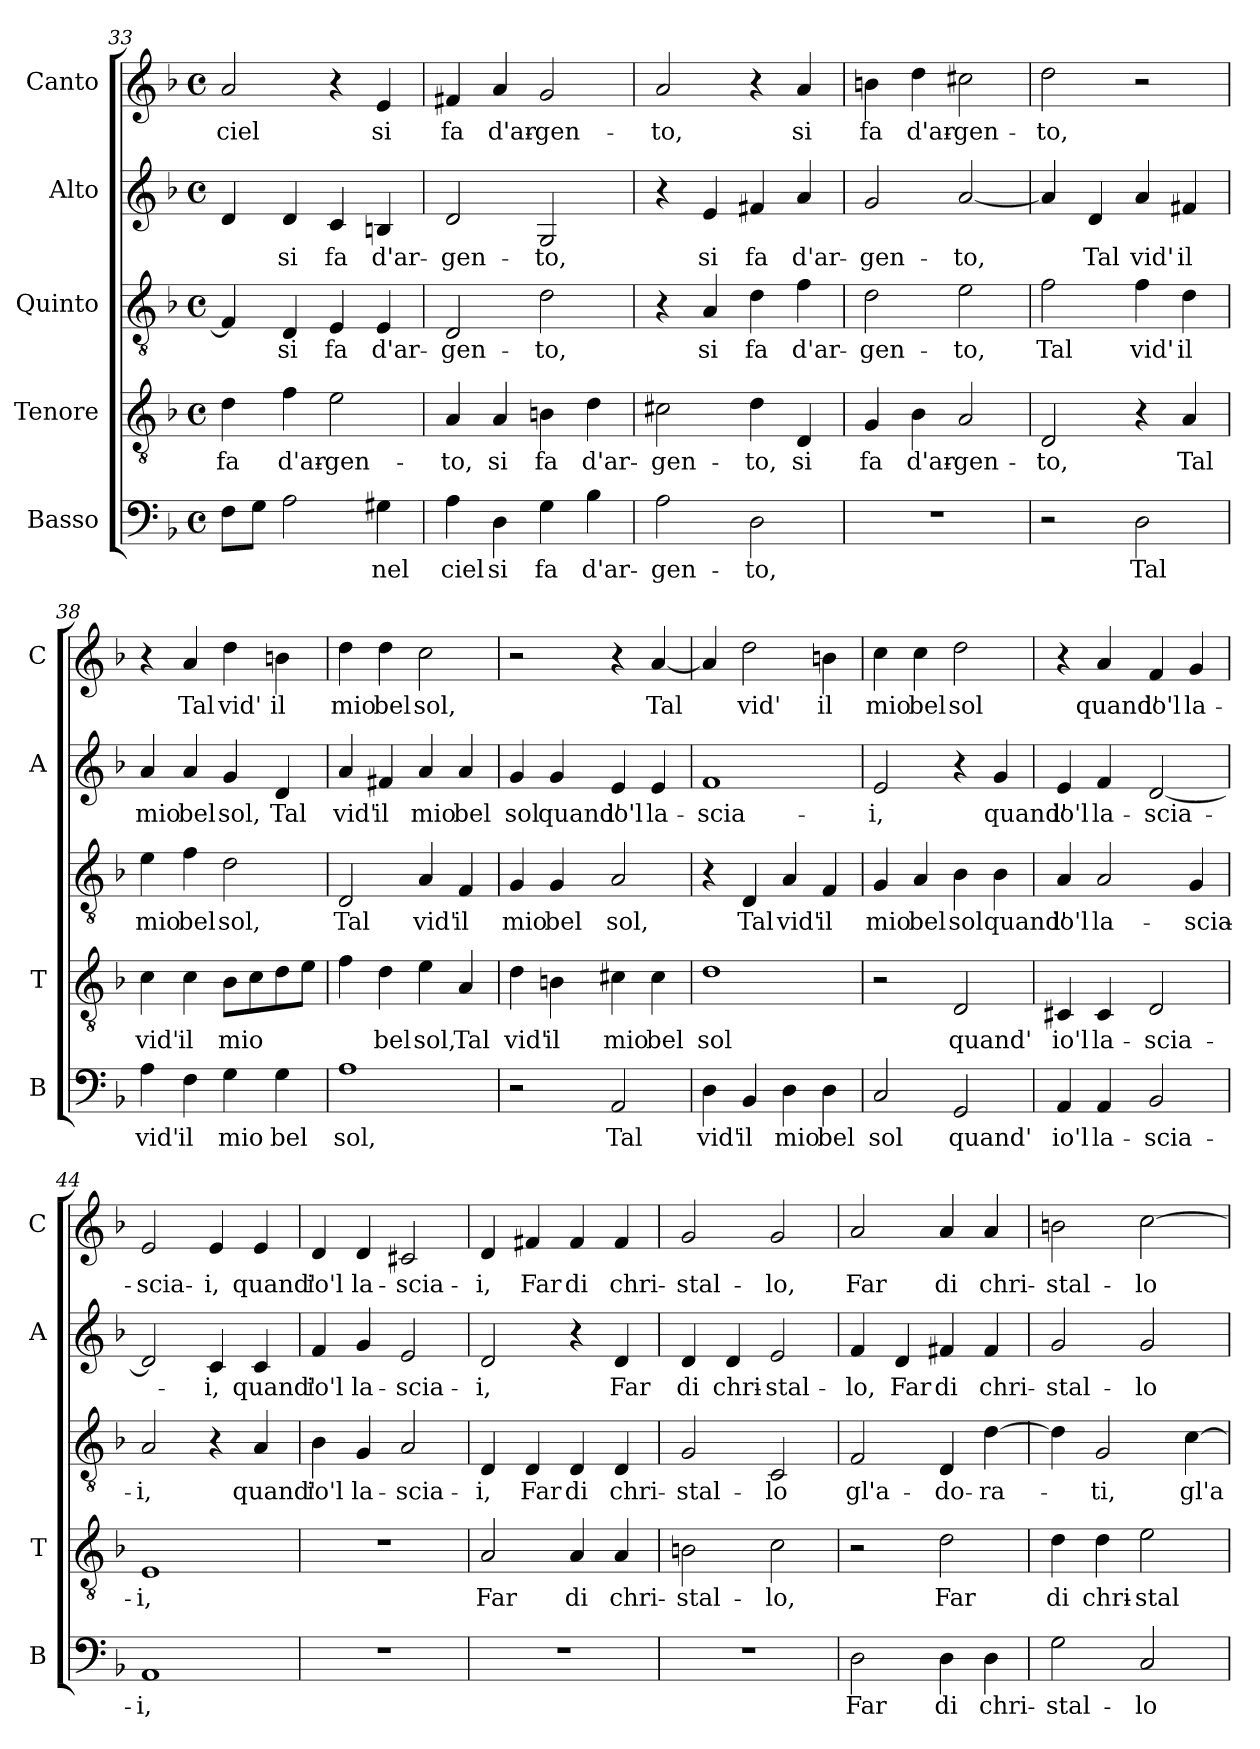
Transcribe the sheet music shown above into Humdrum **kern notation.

**kern	**text	**kern	**text	**kern	**text	**kern	**text	**kern	**text
*part5	*part5	*part4	*part4	*part3	*part3	*part2	*part2	*part1	*part1
*staff5	*staff5	*staff4	*staff4	*staff3	*staff3	*staff2	*staff2	*staff1	*staff1
*I"Basso	*	*I"Tenore	*	*I"Quinto	*	*I"Alto	*	*I"Canto	*
*I'B	*	*I'T	*	*	*	*I'A	*	*I'C	*
*clefF4	*	*clefGv2	*	*clefGv2	*	*clefG2	*	*clefG2	*
*k[b-]	*	*k[b-]	*	*k[b-]	*	*k[b-]	*	*k[b-]	*
*F:	*	*F:	*	*F:	*	*F:	*	*F:	*
*M4/4	*	*M4/4	*	*M4/4	*	*M4/4	*	*M4/4	*
*met(c)	*	*met(c)	*	*met(c)	*	*met(c)	*	*met(c)	*
=33	=33	=33	=33	=33	=33	=33	=33	=33	=33
!	!	!	!LO:LY:b	!	!	!	!	!	!LO:LY:b
8F\L	.	4d\	fa	4F/]	.	4d/	.	2a/	ciel
8G\J	.	.	.	.	.	.	.	.	.
!	!	!	!LO:LY:b	!	!LO:LY:b	!	!LO:LY:b	!	!
2A\	.	4f\	d'ar-	4D/	si	4d/	si	.	.
!	!	!	!LO:LY:b	!	!LO:LY:b	!	!LO:LY:b	!	!
.	.	2e\	-gen-	4E/	fa	4c/	fa	4r	.
!	!LO:LY:b	!	!	!	!LO:LY:b	!	!LO:LY:b	!	!LO:LY:b
4G#X\	nel	.	.	4E/	d'ar-	4Bn/	d'ar-	4e/	si
=34	=34	=34	=34	=34	=34	=34	=34	=34	=34
!	!LO:LY:b	!	!LO:LY:b	!	!LO:LY:b	!	!LO:LY:b	!	!LO:LY:b
4A\	ciel	4A/	-to,	2D/	-gen-	2d/	-gen-	4f#X/	fa
!	!LO:LY:b	!	!LO:LY:b	!	!	!	!	!	!LO:LY:b
4D\	si	4A/	si	.	.	.	.	4a/	d'ar-
!	!LO:LY:b	!	!LO:LY:b	!	!LO:LY:b	!	!LO:LY:b	!	!LO:LY:b
4G\	fa	4Bn\	fa	2d\	-to,	2G/	-to,	2g/	-gen-
!	!LO:LY:b	!	!LO:LY:b	!	!	!	!	!	!
4B-\	d'ar-	4d\	d'ar-	.	.	.	.	.	.
!!LO:LB:g=z
=35	=35	=35	=35	=35	=35	=35	=35	=35	=35
!	!LO:LY:b	!	!LO:LY:b	!	!	!	!	!	!LO:LY:b
2A\	-gen-	2c#X\	-gen-	4r	.	4r	.	2a/	-to,
!	!	!	!	!	!LO:LY:b	!	!LO:LY:b	!	!
.	.	.	.	4A/	si	4e/	si	.	.
!	!LO:LY:b	!	!LO:LY:b	!	!LO:LY:b	!	!LO:LY:b	!	!
2D\	-to,	4d\	-to,	4d\	fa	4f#X/	fa	4r	.
!	!	!	!LO:LY:b	!	!LO:LY:b	!	!LO:LY:b	!	!LO:LY:b
.	.	4D/	si	4f\	d'ar-	4a/	d'ar-	4a/	si
=36	=36	=36	=36	=36	=36	=36	=36	=36	=36
!	!	!	!LO:LY:b	!	!LO:LY:b	!	!LO:LY:b	!	!LO:LY:b
1r	.	4G/	fa	2d\	-gen-	2g/	-gen-	4bn\	fa
!	!	!	!LO:LY:b	!	!	!	!	!	!LO:LY:b
.	.	4B-\	d'ar-	.	.	.	.	4dd\	d'ar-
!	!	!	!LO:LY:b	!	!LO:LY:b	!	!LO:LY:b	!	!LO:LY:b
.	.	2A/	-gen-	2e\	-to,	[2a/	-to,	2cc#X\	-gen-
=37	=37	=37	=37	=37	=37	=37	=37	=37	=37
!	!	!	!LO:LY:b	!	!LO:LY:b	!	!	!	!LO:LY:b
2r	.	2D/	-to,	2f\	Tal	4a/]	.	2dd\	-to,
!	!	!	!	!	!	!	!LO:LY:b	!	!
.	.	.	.	.	.	4d/	Tal	.	.
!	!LO:LY:b	!	!	!	!LO:LY:b	!	!LO:LY:b	!	!
2D\	Tal	4r	.	4f\	vid'	4a/	vid'	2r	.
!	!	!	!LO:LY:b	!	!LO:LY:b	!	!LO:LY:b	!	!
.	.	4A/	Tal	4d\	il	4f#X/	il	.	.
=38	=38	=38	=38	=38	=38	=38	=38	=38	=38
!	!LO:LY:b	!	!LO:LY:b	!	!LO:LY:b	!	!LO:LY:b	!	!
4A\	vid'	4c\	vid'	4e\	mio	4a/	mio	4r	.
!	!LO:LY:b	!	!LO:LY:b	!	!LO:LY:b	!	!LO:LY:b	!	!LO:LY:b
4F\	il	4c\	il	4f\	bel	4a/	bel	4a/	Tal
!	!LO:LY:b	!	!LO:LY:b	!	!LO:LY:b	!	!LO:LY:b	!	!LO:LY:b
4G\	mio	8B-\L	mio	2d\	sol,	4g/	sol,	4dd\	vid'
.	.	8c\	.	.	.	.	.	.	.
!	!LO:LY:b	!	!	!	!	!	!LO:LY:b	!	!LO:LY:b
4G\	bel	8d\	.	.	.	4d/	Tal	4bn\	il
.	.	8e\J	.	.	.	.	.	.	.
=39	=39	=39	=39	=39	=39	=39	=39	=39	=39
!	!LO:LY:b	!	!	!	!LO:LY:b	!	!LO:LY:b	!	!LO:LY:b
1A	sol,	4f\	.	2D/	Tal	4a/	vid'	4dd\	mio
!	!	!	!LO:LY:b	!	!	!	!LO:LY:b	!	!LO:LY:b
.	.	4d\	bel	.	.	4f#X/	il	4dd\	bel
!	!	!	!LO:LY:b	!	!LO:LY:b	!	!LO:LY:b	!	!LO:LY:b
.	.	4e\	sol,	4A/	vid'	4a/	mio	2cc\	sol,
!	!	!	!LO:LY:b	!	!LO:LY:b	!	!LO:LY:b	!	!
.	.	4A/	Tal	4F/	il	4a/	bel	.	.
=40	=40	=40	=40	=40	=40	=40	=40	=40	=40
!	!	!	!LO:LY:b	!	!LO:LY:b	!	!LO:LY:b	!	!
2r	.	4d\	vid'	4G/	mio	4g/	sol	2r	.
!	!	!	!LO:LY:b	!	!LO:LY:b	!	!LO:LY:b	!	!
.	.	4Bn\	il	4G/	bel	4g/	quand'	.	.
!	!LO:LY:b	!	!LO:LY:b	!	!LO:LY:b	!	!LO:LY:b	!	!
2AA/	Tal	4c#X\	mio	2A/	sol,	4e/	io'l	4r	.
!	!	!	!LO:LY:b	!	!	!	!LO:LY:b	!	!LO:LY:b
.	.	4c#\	bel	.	.	4e/	la-	[4a/	Tal
=41	=41	=41	=41	=41	=41	=41	=41	=41	=41
!	!LO:LY:b	!	!LO:LY:b	!	!	!	!LO:LY:b	!	!
4D\	vid'	1d	sol	4r	.	1f	-scia-	4a/]	.
!	!LO:LY:b	!	!	!	!LO:LY:b	!	!	!	!LO:LY:b
4BB-/	il	.	.	4D/	Tal	.	.	2dd\	vid'
!	!LO:LY:b	!	!	!	!LO:LY:b	!	!	!	!
4D\	mio	.	.	4A/	vid'	.	.	.	.
!	!LO:LY:b	!	!	!	!LO:LY:b	!	!	!	!LO:LY:b
4D\	bel	.	.	4F/	il	.	.	4bn\	il
!!LO:PB:g=z
=42	=42	=42	=42	=42	=42	=42	=42	=42	=42
!	!LO:LY:b	!	!	!	!LO:LY:b	!	!LO:LY:b	!	!LO:LY:b
2C/	sol	2r	.	4G/	mio	2e/	-i,	4cc\	mio
!	!	!	!	!	!LO:LY:b	!	!	!	!LO:LY:b
.	.	.	.	4A/	bel	.	.	4cc\	bel
!	!LO:LY:b	!	!LO:LY:b	!	!LO:LY:b	!	!	!	!LO:LY:b
2GG/	quand'	2D/	quand'	4B-\	sol	4r	.	2dd\	sol
!	!	!	!	!	!LO:LY:b	!	!LO:LY:b	!	!
.	.	.	.	4B-\	quand'	4g/	quand'	.	.
=43	=43	=43	=43	=43	=43	=43	=43	=43	=43
!	!LO:LY:b	!	!LO:LY:b	!	!LO:LY:b	!	!LO:LY:b	!	!
4AA/	io'l	4C#X/	io'l	4A/	io'l	4e/	io'l	4r	.
!	!LO:LY:b	!	!LO:LY:b	!	!LO:LY:b	!	!LO:LY:b	!	!LO:LY:b
4AA/	la-	4C#/	la-	2A/	la-	4f/	la-	4a/	quand'
!	!LO:LY:b	!	!LO:LY:b	!	!	!	!LO:LY:b	!	!LO:LY:b
2BB-/	-scia-	2D/	-scia-	.	.	[2d/	-scia-	4f/	io'l
!	!	!	!	!	!LO:LY:b	!	!	!	!LO:LY:b
.	.	.	.	4G/	-scia-	.	.	4g/	la-
=44	=44	=44	=44	=44	=44	=44	=44	=44	=44
!	!LO:LY:b	!	!LO:LY:b	!	!LO:LY:b	!	!	!	!LO:LY:b
1AA	-i,	1E	-i,	2A/	-i,	2d/]	.	2e/	-scia-
!	!	!	!	!	!	!	!LO:LY:b	!	!LO:LY:b
.	.	.	.	4r	.	4c/	-i,	4e/	-i,
!	!	!	!	!	!LO:LY:b	!	!LO:LY:b	!	!LO:LY:b
.	.	.	.	4A/	quand'	4c/	quand'	4e/	quand'
=45	=45	=45	=45	=45	=45	=45	=45	=45	=45
!	!	!	!	!	!LO:LY:b	!	!LO:LY:b	!	!LO:LY:b
1r	.	1r	.	4B-\	io'l	4f/	io'l	4d/	io'l
!	!	!	!	!	!LO:LY:b	!	!LO:LY:b	!	!LO:LY:b
.	.	.	.	4G/	la-	4g/	la-	4d/	la-
!	!	!	!	!	!LO:LY:b	!	!LO:LY:b	!	!LO:LY:b
.	.	.	.	2A/	-scia-	2e/	-scia-	2c#X/	-scia-
=46	=46	=46	=46	=46	=46	=46	=46	=46	=46
!	!	!	!LO:LY:b	!	!LO:LY:b	!	!LO:LY:b	!	!LO:LY:b
1r	.	2A/	Far	4D/	-i,	2d/	-i,	4d/	-i,
!	!	!	!	!	!LO:LY:b	!	!	!	!LO:LY:b
.	.	.	.	4D/	Far	.	.	4f#X/	Far
!	!	!	!LO:LY:b	!	!LO:LY:b	!	!	!	!LO:LY:b
.	.	4A/	di	4D/	di	4r	.	4f#/	di
!	!	!	!LO:LY:b	!	!LO:LY:b	!	!LO:LY:b	!	!LO:LY:b
.	.	4A/	chri-	4D/	chri-	4d/	Far	4f#/	chri-
=47	=47	=47	=47	=47	=47	=47	=47	=47	=47
!	!	!	!LO:LY:b	!	!LO:LY:b	!	!LO:LY:b	!	!LO:LY:b
1r	.	2Bn\	-stal-	2G/	-stal-	4d/	di	2g/	-stal-
!	!	!	!	!	!	!	!LO:LY:b	!	!
.	.	.	.	.	.	4d/	chri-	.	.
!	!	!	!LO:LY:b	!	!LO:LY:b	!	!LO:LY:b	!	!LO:LY:b
.	.	2c\	-lo,	2C/	-lo	2e/	-stal-	2g/	-lo,
=48	=48	=48	=48	=48	=48	=48	=48	=48	=48
!	!LO:LY:b	!	!	!	!LO:LY:b	!	!LO:LY:b	!	!LO:LY:b
2D\	Far	2r	.	2F/	gl'a-	4f/	-lo,	2a/	Far
!	!	!	!	!	!	!	!LO:LY:b	!	!
.	.	.	.	.	.	4d/	Far	.	.
!	!LO:LY:b	!	!LO:LY:b	!	!LO:LY:b	!	!LO:LY:b	!	!LO:LY:b
4D\	di	2d\	Far	4D/	-do-	4f#X/	di	4a/	di
!	!LO:LY:b	!	!	!	!LO:LY:b	!	!LO:LY:b	!	!LO:LY:b
4D\	chri-	.	.	[4d\	-ra-	4f#/	chri-	4a/	chri-
!!LO:LB:g=z
=49	=49	=49	=49	=49	=49	=49	=49	=49	=49
!	!LO:LY:b	!	!LO:LY:b	!	!	!	!LO:LY:b	!	!LO:LY:b
2G\	-stal-	4d\	di	4d\]	.	2g/	-stal-	2bn\	-stal-
!	!	!	!LO:LY:b	!	!LO:LY:b	!	!	!	!
.	.	4d\	chri-	2G/	-ti,	.	.	.	.
!	!LO:LY:b	!	!LO:LY:b	!	!	!	!LO:LY:b	!	!LO:LY:b
2C/	-lo	2e\	-stal-	.	.	2g/	-lo	[2cc\	-lo
!	!	!	!	!	!LO:LY:b	!	!	!	!
.	.	.	.	[4c\	gl'a-	.	.	.	.
=	=	=	=	=	=	=	=	=	=
*-	*-	*-	*-	*-	*-	*-	*-	*-	*-
